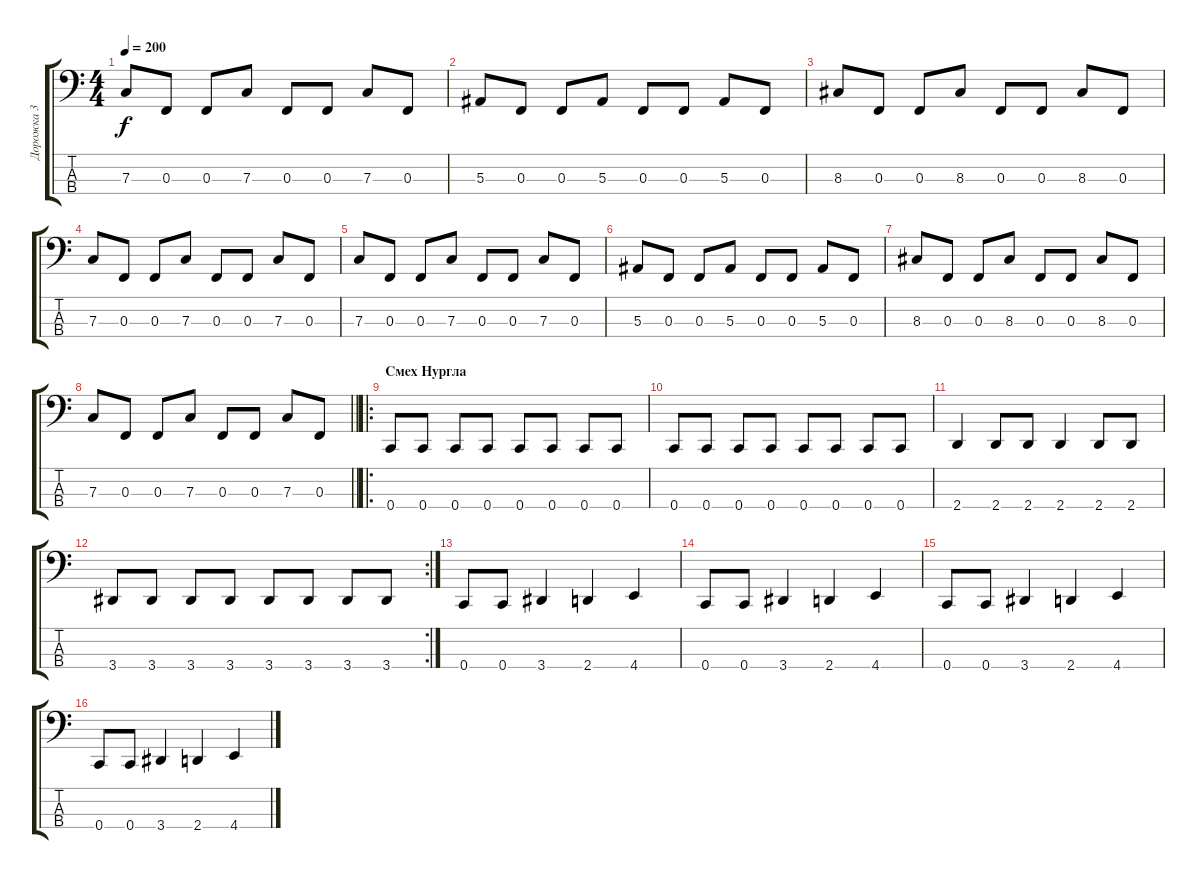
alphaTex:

\track ("Дорожка 3" "Дорожка 3") {instrument slapbass1}
\staff {score tabs}
\tuning (Eb2 Bb1 F1 C1) {hide}
\ts (4 4)
\tempo 200
\clef f4
\ks c
7.3.8{dy f} 0.3.8 0.3.8 7.3.8 0.3.8 0.3.8 7.3.8 0.3.8 |
5.3.8 0.3.8 0.3.8 5.3.8 0.3.8 0.3.8 5.3.8 0.3.8 |
8.3.8 0.3.8 0.3.8 8.3.8 0.3.8 0.3.8 8.3.8 0.3.8 |
7.3.8 0.3.8 0.3.8 7.3.8 0.3.8 0.3.8 7.3.8 0.3.8 |
7.3.8 0.3.8 0.3.8 7.3.8 0.3.8 0.3.8 7.3.8 0.3.8 |
5.3.8 0.3.8 0.3.8 5.3.8 0.3.8 0.3.8 5.3.8 0.3.8 |
8.3.8 0.3.8 0.3.8 8.3.8 0.3.8 0.3.8 8.3.8 0.3.8 |
\barLineRight lightlight
7.3.8 0.3.8 0.3.8 7.3.8 0.3.8 0.3.8 7.3.8 0.3.8 |
\ro
\section ("" "Смех Нургла")
0.4.8 0.4.8 0.4.8 0.4.8 0.4.8 0.4.8 0.4.8 0.4.8 |
0.4.8 0.4.8 0.4.8 0.4.8 0.4.8 0.4.8 0.4.8 0.4.8 |
2.4.4 2.4.8 2.4.8 2.4.4 2.4.8 2.4.8 |
\rc 2
3.4.8 3.4.8 3.4.8 3.4.8 3.4.8 3.4.8 3.4.8 3.4.8 |
0.4.8 0.4.8 3.4.4 2.4.4 4.4.4 |
0.4.8 0.4.8 3.4.4 2.4.4 4.4.4 |
0.4.8 0.4.8 3.4.4 2.4.4 4.4.4 |
0.4.8 0.4.8 3.4.4 2.4.4 4.4.4
